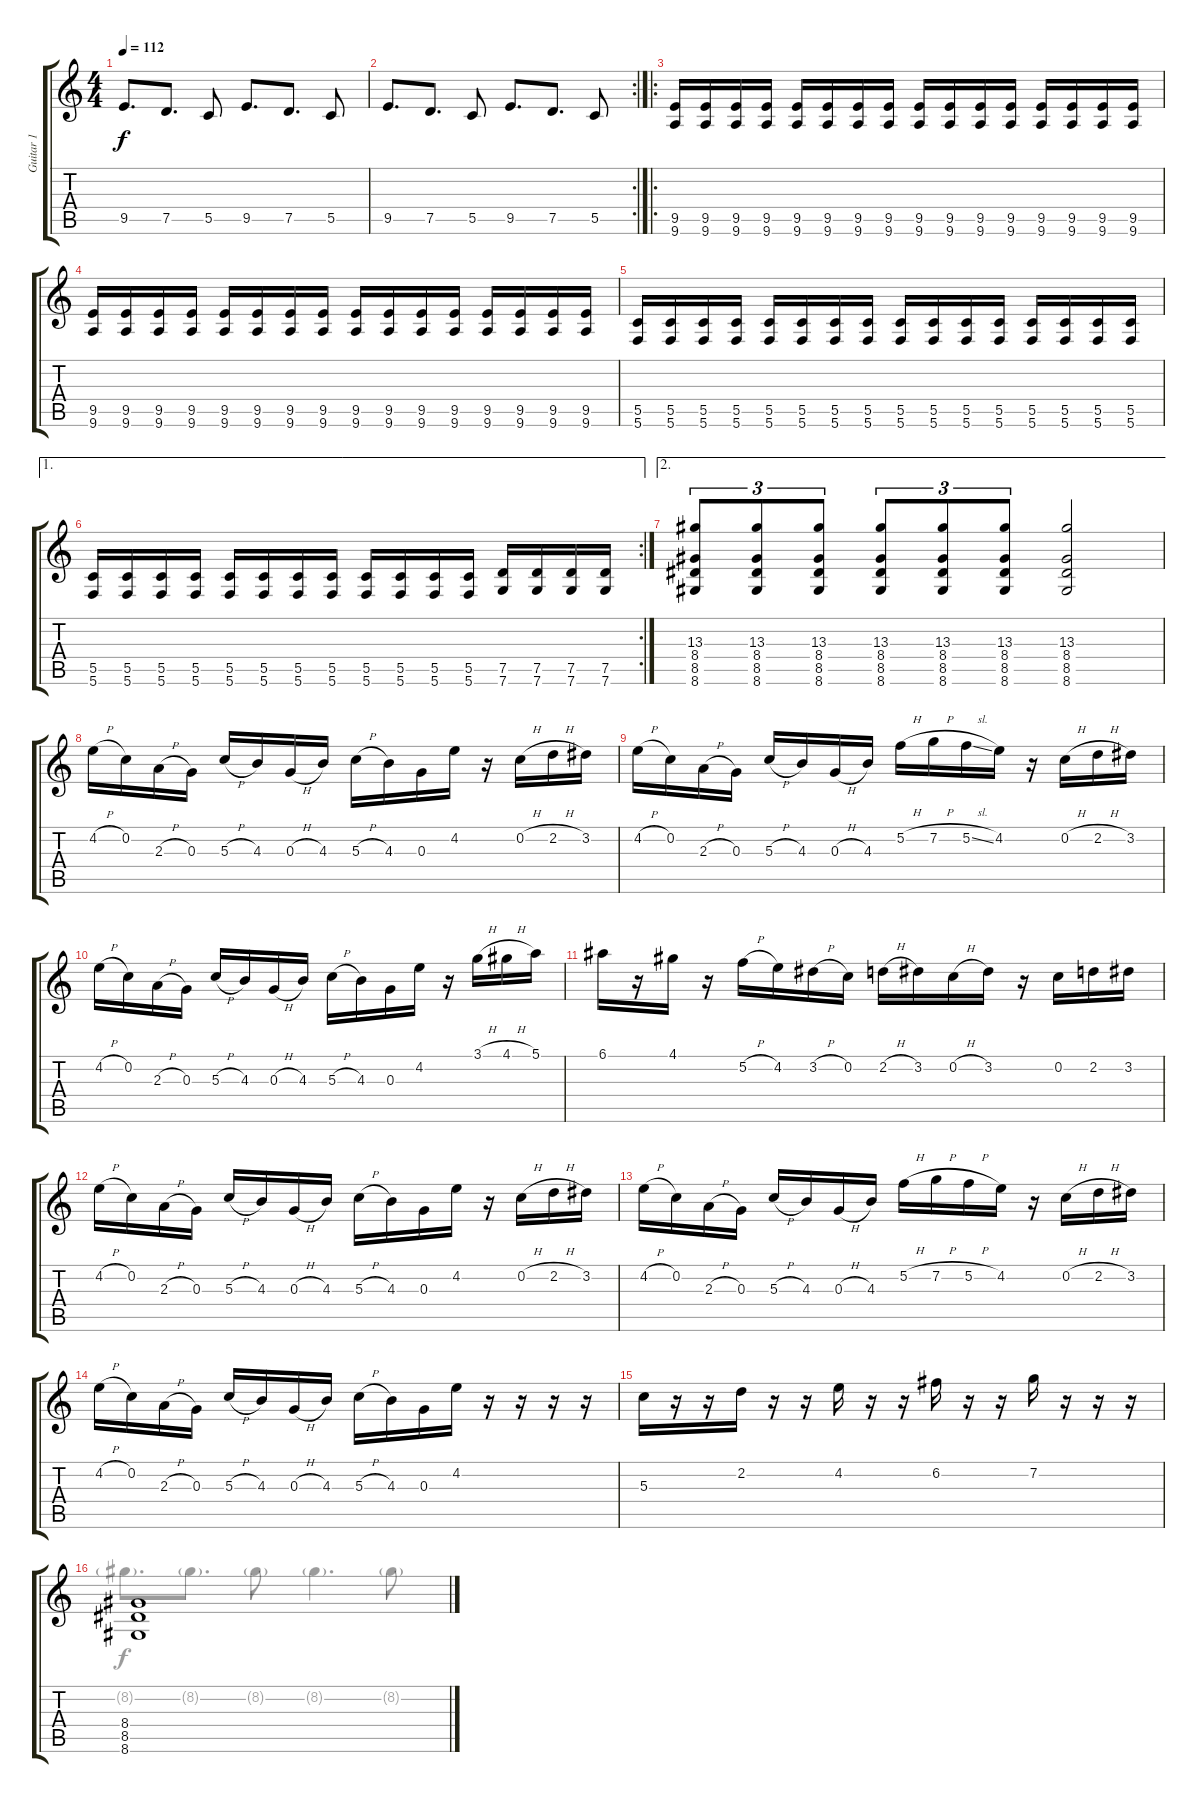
\track ("Guitar 1" "Guitar 1") {instrument distortionguitar}
\staff {score tabs}
\tuning (E4 C4 G3 C3 G2 C2) {hide}
\voice
\ts (4 4)
\tempo 112
\clef g2
\ks c
9.5.8{d dy f} 7.5.8{d} 5.5.8 9.5.8{d} 7.5.8{d} 5.5.8 |
\rc 2
9.5.8{d} 7.5.8{d} 5.5.8 9.5.8{d} 7.5.8{d} 5.5.8 |
\ro
(9.5 9.6).16 (9.5 9.6).16 (9.5 9.6).16 (9.5 9.6).16 (9.5 9.6).16 (9.5 9.6).16 (9.5 9.6).16 (9.5 9.6).16 (9.5 9.6).16 (9.5 9.6).16 (9.5 9.6).16 (9.5 9.6).16 (9.5 9.6).16 (9.5 9.6).16 (9.5 9.6).16 (9.5 9.6).16 |
(9.5 9.6).16 (9.5 9.6).16 (9.5 9.6).16 (9.5 9.6).16 (9.5 9.6).16 (9.5 9.6).16 (9.5 9.6).16 (9.5 9.6).16 (9.5 9.6).16 (9.5 9.6).16 (9.5 9.6).16 (9.5 9.6).16 (9.5 9.6).16 (9.5 9.6).16 (9.5 9.6).16 (9.5 9.6).16 |
(5.5 5.6).16 (5.5 5.6).16 (5.5 5.6).16 (5.5 5.6).16 (5.5 5.6).16 (5.5 5.6).16 (5.5 5.6).16 (5.5 5.6).16 (5.5 5.6).16 (5.5 5.6).16 (5.5 5.6).16 (5.5 5.6).16 (5.5 5.6).16 (5.5 5.6).16 (5.5 5.6).16 (5.5 5.6).16 |
\ae 1
\rc 2
(5.5 5.6).16 (5.5 5.6).16 (5.5 5.6).16 (5.5 5.6).16 (5.5 5.6).16 (5.5 5.6).16 (5.5 5.6).16 (5.5 5.6).16 (5.5 5.6).16 (5.5 5.6).16 (5.5 5.6).16 (5.5 5.6).16 (7.5 7.6).16 (7.5 7.6).16 (7.5 7.6).16 (7.5 7.6).16 |
\ae 2
(13.3 8.4 8.5 8.6).8{tu (3 2)} (13.3 8.4 8.5 8.6).8{tu (3 2)} (13.3 8.4 8.5 8.6).8{tu (3 2)} (13.3 8.4 8.5 8.6).8{tu (3 2)} (13.3 8.4 8.5 8.6).8{tu (3 2)} (13.3 8.4 8.5 8.6).8{tu (3 2)} (13.3 8.4 8.5 8.6).2 |
4.2{h}.16{instrument banjo} 0.2.16 2.3{h}.16 0.3.16 5.3{h}.16 4.3.16 0.3{h}.16 4.3.16 5.3{h}.16 4.3.16 0.3.16 4.2.16 r.16 0.2{h}.16 2.2{h}.16 3.2.16 |
4.2{h}.16 0.2.16 2.3{h}.16 0.3.16 5.3{h}.16 4.3.16 0.3{h}.16 4.3.16 5.2{h}.16 7.2{h}.16 5.2{sl}.16 4.2.16 r.16 0.2{h}.16 2.2{h}.16 3.2.16 |
4.2{h}.16 0.2.16 2.3{h}.16 0.3.16 5.3{h}.16 4.3.16 0.3{h}.16 4.3.16 5.3{h}.16 4.3.16 0.3.16 4.2.16 r.16 3.1{h}.16 4.1{h}.16 5.1.16 |
6.1.16 r.16 4.1.16 r.16 5.2{h}.16 4.2.16 3.2{h}.16 0.2.16 2.2{h}.16 3.2.16 0.2{h}.16 3.2.16 r.16 0.2.16 2.2.16 3.2.16 |
4.2{h}.16 0.2.16 2.3{h}.16 0.3.16 5.3{h}.16 4.3.16 0.3{h}.16 4.3.16 5.3{h}.16 4.3.16 0.3.16 4.2.16 r.16 0.2{h}.16 2.2{h}.16 3.2.16 |
4.2{h}.16 0.2.16 2.3{h}.16 0.3.16 5.3{h}.16 4.3.16 0.3{h}.16 4.3.16 5.2{h}.16 7.2{h}.16 5.2{h}.16 4.2.16 r.16 0.2{h}.16 2.2{h}.16 3.2.16 |
4.2{h}.16 0.2.16 2.3{h}.16 0.3.16 5.3{h}.16 4.3.16 0.3{h}.16 4.3.16 5.3{h}.16 4.3.16 0.3.16 4.2.16 r.16 r.16 r.16 r.16 |
5.3.16 r.16 r.16 2.2.16 r.16 r.16 4.2.16 r.16 r.16 6.2.16 r.16 r.16 7.2.16 r.16 r.16 r.16 |
(8.4 8.5 8.6).1{instrument distortionguitar}
\voice
\clef g2
\ottava regular
\simile none
\ks c
|
|
|
|
|
|
|
|
|
|
|
|
|
|
|
8.2{g}.8{d} 8.2{g}.8{d} 8.2{g}.8 8.2{g}.4{d} 8.2{g}.8
